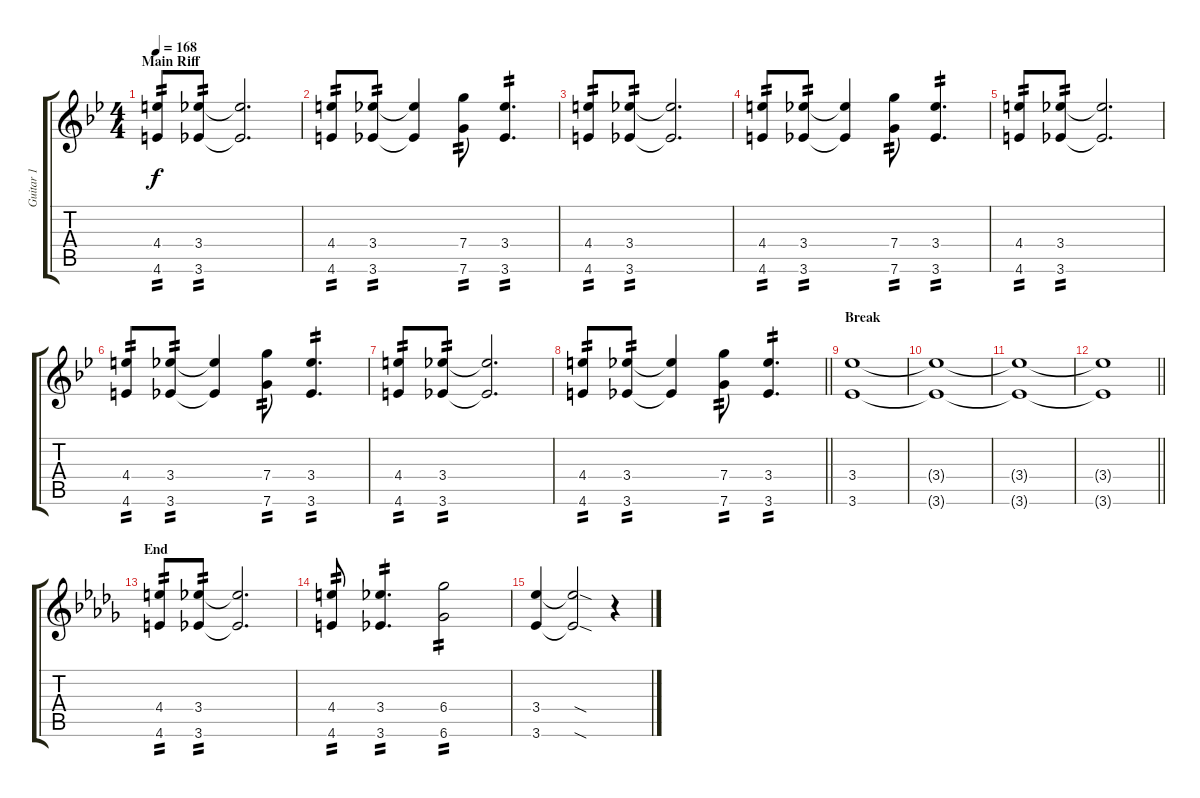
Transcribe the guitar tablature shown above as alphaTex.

\track ("Guitar 1" "Guitar 1") {instrument distortionguitar}
\staff {score tabs}
\tuning (E4 C4 G3 C3 G2 C2) {hide}
\ts (4 4)
\section ("" "Main Riff")
\tempo 168
\clef g2
\ks bb
(4.4 4.6).8{ot 8vb tp 2 dy f} (3.4 3.6).8{ot 8vb tp 2} (3.4{t} 3.6{t}).2{d ot 8vb} |
(4.4 4.6).8{ot 8vb tp 2} (3.4 3.6).8{ot 8vb tp 2} (3.4{t} 3.6{t}).4{ot 8vb} (7.4 7.6).8{ot 8vb tp 2} (3.4 3.6).4{d ot 8vb tp 2} |
(4.4 4.6).8{ot 8vb tp 2} (3.4 3.6).8{ot 8vb tp 2} (3.4{t} 3.6{t}).2{d ot 8vb} |
(4.4 4.6).8{ot 8vb tp 2} (3.4 3.6).8{ot 8vb tp 2} (3.4{t} 3.6{t}).4{ot 8vb} (7.4 7.6).8{ot 8vb tp 2} (3.4 3.6).4{d ot 8vb tp 2} |
(4.4 4.6).8{ot 8vb tp 2} (3.4 3.6).8{ot 8vb tp 2} (3.4{t} 3.6{t}).2{d ot 8vb} |
(4.4 4.6).8{ot 8vb tp 2} (3.4 3.6).8{ot 8vb tp 2} (3.4{t} 3.6{t}).4{ot 8vb} (7.4 7.6).8{ot 8vb tp 2} (3.4 3.6).4{d ot 8vb tp 2} |
(4.4 4.6).8{ot 8vb tp 2} (3.4 3.6).8{ot 8vb tp 2} (3.4{t} 3.6{t}).2{d ot 8vb} |
\barLineRight lightlight
(4.4 4.6).8{ot 8vb tp 2} (3.4 3.6).8{ot 8vb tp 2} (3.4{t} 3.6{t}).4{ot 8vb} (7.4 7.6).8{ot 8vb tp 2} (3.4 3.6).4{d ot 8vb tp 2} |
\section ("" "Break")
(3.4 3.6).1{ot 8vb} |
(3.4{t} 3.6{t}).1{ot 8vb} |
(3.4{t} 3.6{t}).1{ot 8vb} |
\barLineRight lightlight
(3.4{t} 3.6{t}).1{ot 8vb} |
\section ("" "End")
\ks db
(4.4 4.6).8{ot 8vb tp 2} (3.4 3.6).8{ot 8vb tp 2} (3.4{t} 3.6{t}).2{d ot 8vb} |
(4.4 4.6).8{ot 8vb tp 2} (3.4 3.6).4{d ot 8vb tp 2} (6.4 6.6).2{ot 8vb tp 2} |
(3.4 3.6).4{ot 8vb} (3.4{sod t} 3.6{sod t}).2{ot 8vb} r.4{ot 8vb}
